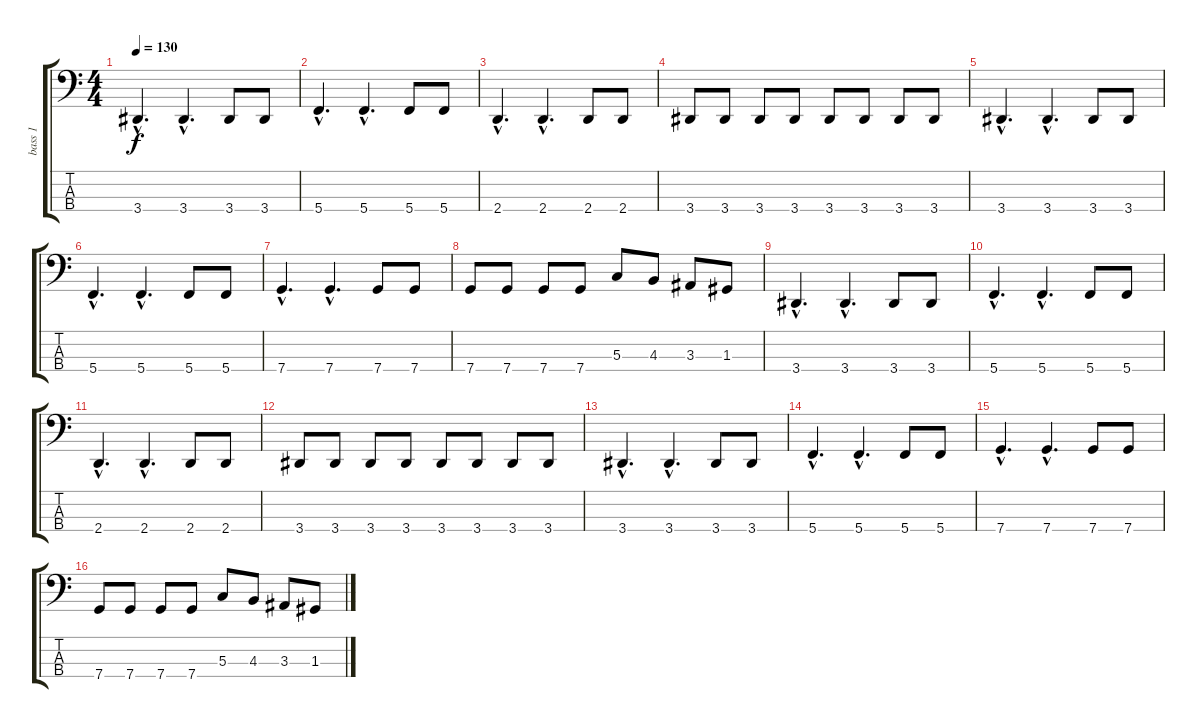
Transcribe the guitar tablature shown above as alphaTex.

\track ("bass 1" "bass 1") {instrument electricbasspick}
\staff {score tabs}
\tuning (F2 C2 G1 C1) {hide}
\ts (4 4)
\tempo 130
\clef f4
\ks c
3.4{hac}.4{d dy f} 3.4{hac}.4{d} 3.4.8 3.4.8 |
5.4{hac}.4{d} 5.4{hac}.4{d} 5.4.8 5.4.8 |
2.4{hac}.4{d} 2.4{hac}.4{d} 2.4.8 2.4.8 |
3.4.8 3.4.8 3.4.8 3.4.8 3.4.8 3.4.8 3.4.8 3.4.8 |
3.4{hac}.4{d} 3.4{hac}.4{d} 3.4.8 3.4.8 |
5.4{hac}.4{d} 5.4{hac}.4{d} 5.4.8 5.4.8 |
7.4{hac}.4{d} 7.4{hac}.4{d} 7.4.8 7.4.8 |
7.4.8 7.4.8 7.4.8 7.4.8 5.3.8 4.3.8 3.3.8 1.3.8 |
3.4{hac}.4{d} 3.4{hac}.4{d} 3.4.8 3.4.8 |
5.4{hac}.4{d} 5.4{hac}.4{d} 5.4.8 5.4.8 |
2.4{hac}.4{d} 2.4{hac}.4{d} 2.4.8 2.4.8 |
3.4.8 3.4.8 3.4.8 3.4.8 3.4.8 3.4.8 3.4.8 3.4.8 |
3.4{hac}.4{d} 3.4{hac}.4{d} 3.4.8 3.4.8 |
5.4{hac}.4{d} 5.4{hac}.4{d} 5.4.8 5.4.8 |
7.4{hac}.4{d} 7.4{hac}.4{d} 7.4.8 7.4.8 |
7.4.8 7.4.8 7.4.8 7.4.8 5.3.8 4.3.8 3.3.8 1.3.8
